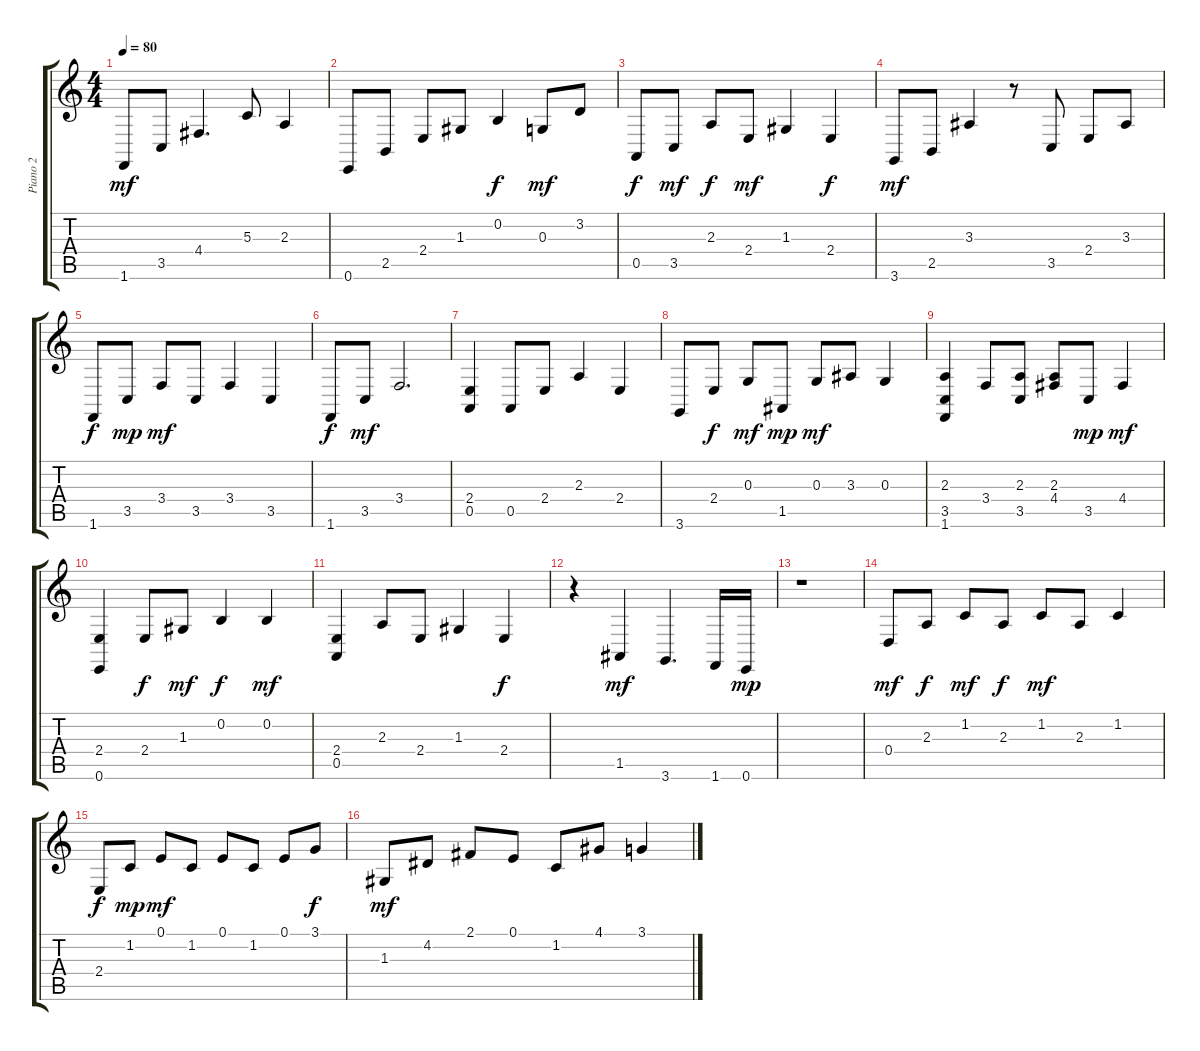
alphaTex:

\track ("Piano 2" "Piano 2") {instrument brightacousticpiano}
\staff {score tabs}
\tuning (E4 B3 G3 D3 A2 E2) {hide}
\ts (4 4)
\tempo 80
\clef g2
\ks c
1.6.8{dy mf} 3.5.8 4.4.4{d} 5.3.8 2.3.4 |
0.6.8 2.5.8 2.4.8 1.3.8 0.2.4{dy f} 0.3.8{dy mf} 3.2.8 |
0.5.8{dy f} 3.5.8{dy mf} 2.3.8{dy f} 2.4.8{dy mf} 1.3.4 2.4.4{dy f} |
3.6.8{dy mf} 2.5.8 3.3.4 r.8 3.5.8 2.4.8 3.3.8 |
1.6.8{dy f} 3.5.8{dy mp} 3.4.8{dy mf} 3.5.8 3.4.4 3.5.4 |
1.6.8{dy f} 3.5.8{dy mf} 3.4.2{d} |
(2.4 0.5).4 0.5.8 2.4.8 2.3.4 2.4.4 |
3.6.8 2.4.8{dy f} 0.3.8{dy mf} 1.5.8{dy mp} 0.3.8{dy mf} 3.3.8 0.3.4 |
(2.3 3.5 1.6).4 3.4.8 (2.3 3.5).8 (2.3 4.4).8 3.5.8{dy mp} 4.4.4{dy mf} |
(2.4 0.6).4 2.4.8{dy f} 1.3.8{dy mf} 0.2.4{dy f} 0.2.4{dy mf} |
(2.4 0.5).4 2.3.8 2.4.8 1.3.4 2.4.4{dy f} |
r.4 1.5.4{dy mf} 3.6.4{d} 1.6.16 0.6.16{dy mp} |
r.1 |
0.4.8{dy mf} 2.3.8{dy f} 1.2.8{dy mf} 2.3.8{dy f} 1.2.8{dy mf} 2.3.8 1.2.4 |
2.4.8{dy f} 1.2.8{dy mp} 0.1.8{dy mf} 1.2.8 0.1.8 1.2.8 0.1.8 3.1.8{dy f} |
1.3.8{dy mf} 4.2.8 2.1.8 0.1.8 1.2.8 4.1.8 3.1.4
